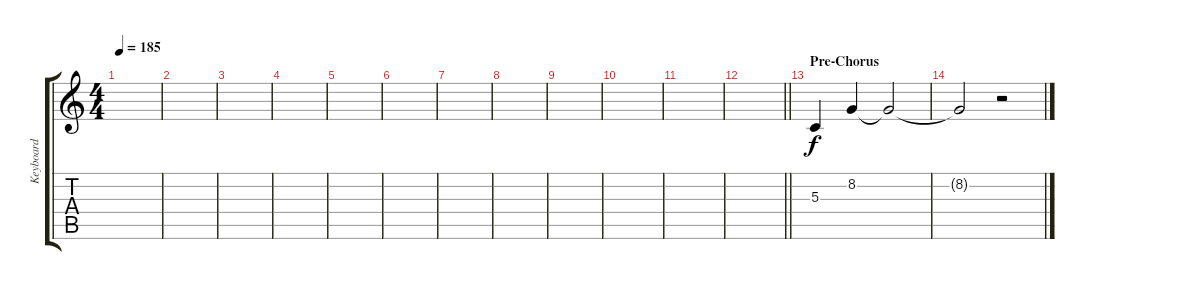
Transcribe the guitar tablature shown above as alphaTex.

\track ("Keyboard" "Keyboard") {instrument synthstrings1}
\staff {score tabs}
\tuning (E4 B3 G3 D3 A2 E2) {hide}
\ts (4 4)
\tempo 185
\clef g2
\ks c
|
|
|
|
|
|
|
|
|
|
|
\barLineRight lightlight
|
\section ("" "Pre-Chorus")
5.3.4 8.2.4 8.2{t}.2 |
8.2{t}.2 r.2
